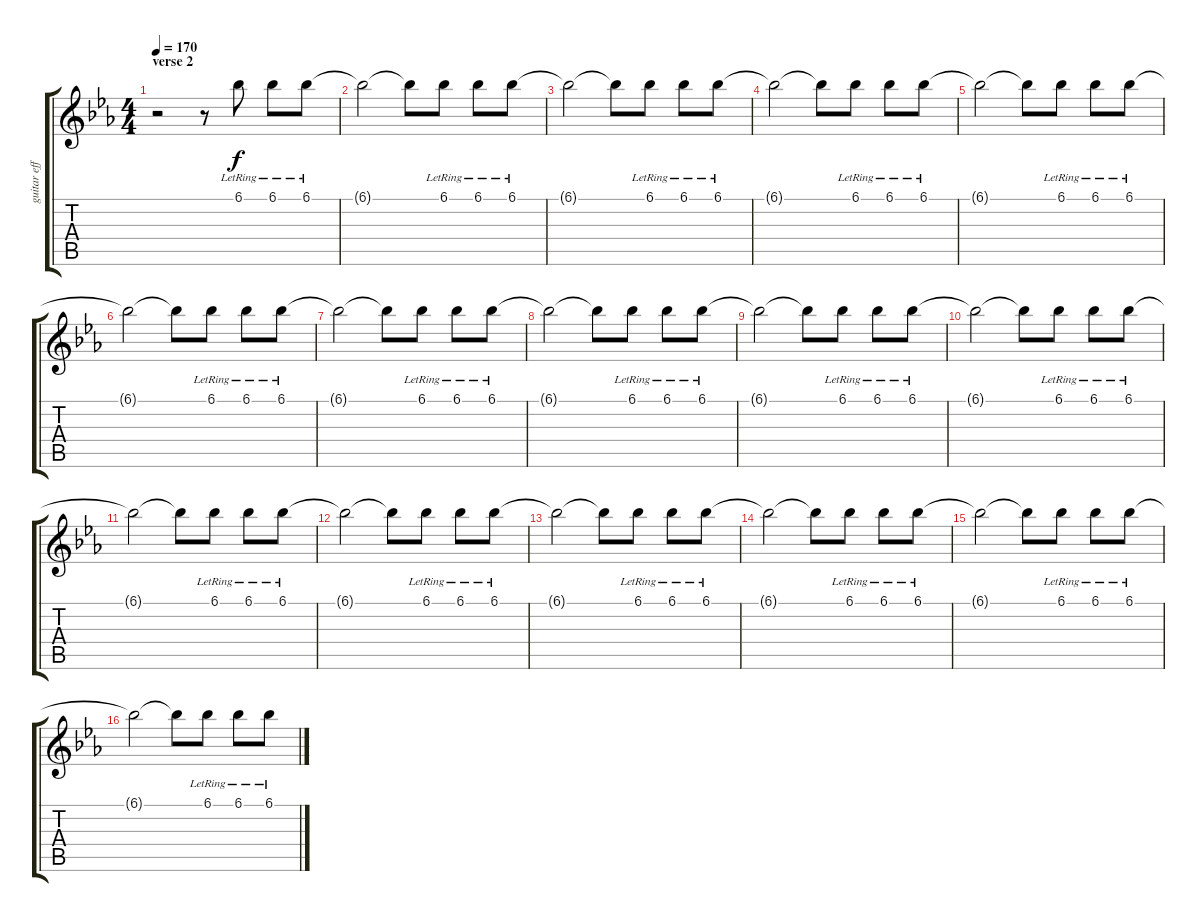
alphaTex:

\track ("guitar effects L" "guitar eff") {instrument electricguitarmuted}
\staff {score tabs}
\tuning (E4 B3 G3 D3 A2 E2) {hide}
\ts (4 4)
\section ("" "verse 2")
\tempo 170
\clef g2
\ks cminor
r.2{dy f} r.8 6.1{lr}.8 6.1{lr}.8 6.1{lr}.8 |
6.1{t}.2 6.1{t}.8 6.1{lr}.8 6.1{lr}.8 6.1{lr}.8 |
6.1{t}.2 6.1{t}.8 6.1{lr}.8 6.1{lr}.8 6.1{lr}.8 |
6.1{t}.2 6.1{t}.8 6.1{lr}.8 6.1{lr}.8 6.1{lr}.8 |
6.1{t}.2 6.1{t}.8 6.1{lr}.8 6.1{lr}.8 6.1{lr}.8 |
6.1{t}.2 6.1{t}.8 6.1{lr}.8 6.1{lr}.8 6.1{lr}.8 |
6.1{t}.2 6.1{t}.8 6.1{lr}.8 6.1{lr}.8 6.1{lr}.8 |
6.1{t}.2 6.1{t}.8 6.1{lr}.8 6.1{lr}.8 6.1{lr}.8 |
6.1{t}.2 6.1{t}.8 6.1{lr}.8 6.1{lr}.8 6.1{lr}.8 |
6.1{t}.2 6.1{t}.8 6.1{lr}.8 6.1{lr}.8 6.1{lr}.8 |
6.1{t}.2 6.1{t}.8 6.1{lr}.8 6.1{lr}.8 6.1{lr}.8 |
6.1{t}.2 6.1{t}.8 6.1{lr}.8 6.1{lr}.8 6.1{lr}.8 |
6.1{t}.2 6.1{t}.8 6.1{lr}.8 6.1{lr}.8 6.1{lr}.8 |
6.1{t}.2 6.1{t}.8 6.1{lr}.8 6.1{lr}.8 6.1{lr}.8 |
6.1{t}.2 6.1{t}.8 6.1{lr}.8 6.1{lr}.8 6.1{lr}.8 |
6.1{t}.2 6.1{t}.8 6.1{lr}.8 6.1{lr}.8 6.1{lr}.8
